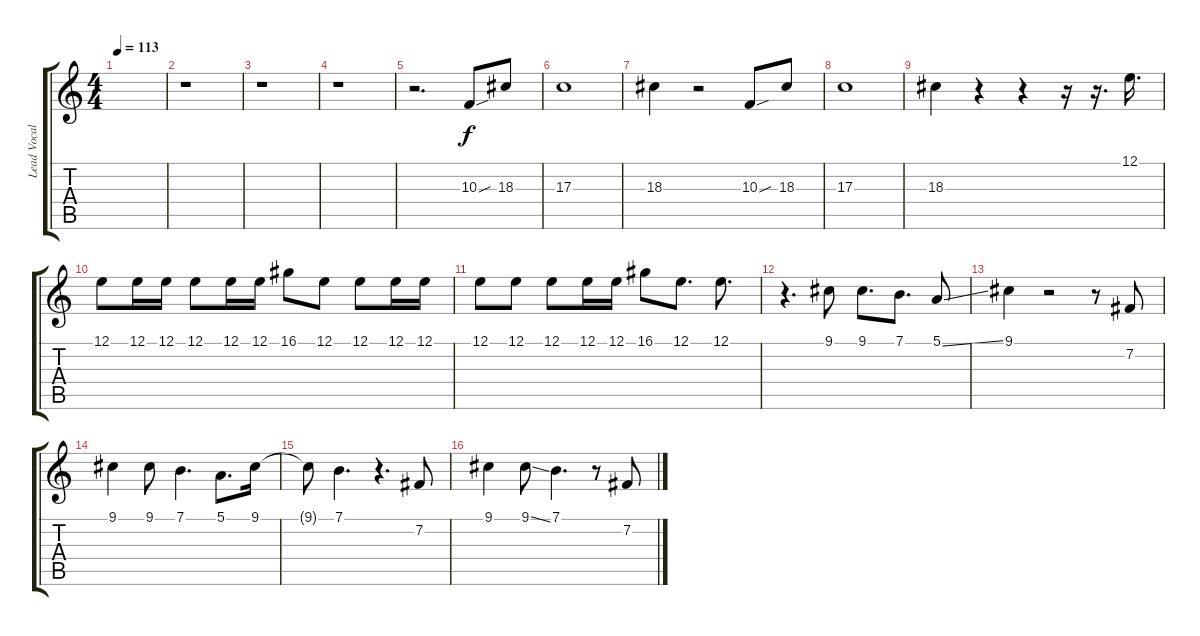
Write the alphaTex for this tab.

\track ("Lead Vocals" "Lead Vocal") {instrument altosax}
\staff {score tabs}
\tuning (E4 B3 G3 D3 A2 E2) {hide}
\ts (4 4)
\tempo 113
\clef g2
\ks c
|
r.1 |
r.1 |
r.1 |
r.2{d} 10.3{sou}.8 18.3.8 |
17.3.1 |
18.3.4 r.2 10.3{sou}.8 18.3.8 |
17.3.1 |
18.3.4 r.4 r.4 r.16 r.16{d} 12.1.16{d} |
12.1.8 12.1.16 12.1.16 12.1.8 12.1.16 12.1.16 16.1.8 12.1.8 12.1.8 12.1.16 12.1.16 |
12.1.8 12.1.8 12.1.8 12.1.16 12.1.16 16.1.8 12.1.8{d} 12.1.8{d} |
r.4{d} 9.1.8 9.1.8{d} 7.1.8{d} 5.1{ss}.8 |
9.1.4 r.2 r.8 7.2.8 |
9.1.4 9.1.8 7.1.4{d} 5.1.8{d} 9.1.16 |
9.1{t}.8 7.1.4{d} r.4{d} 7.2.8 |
9.1.4 9.1{ss}.8 7.1.4{d} r.8 7.2.8
